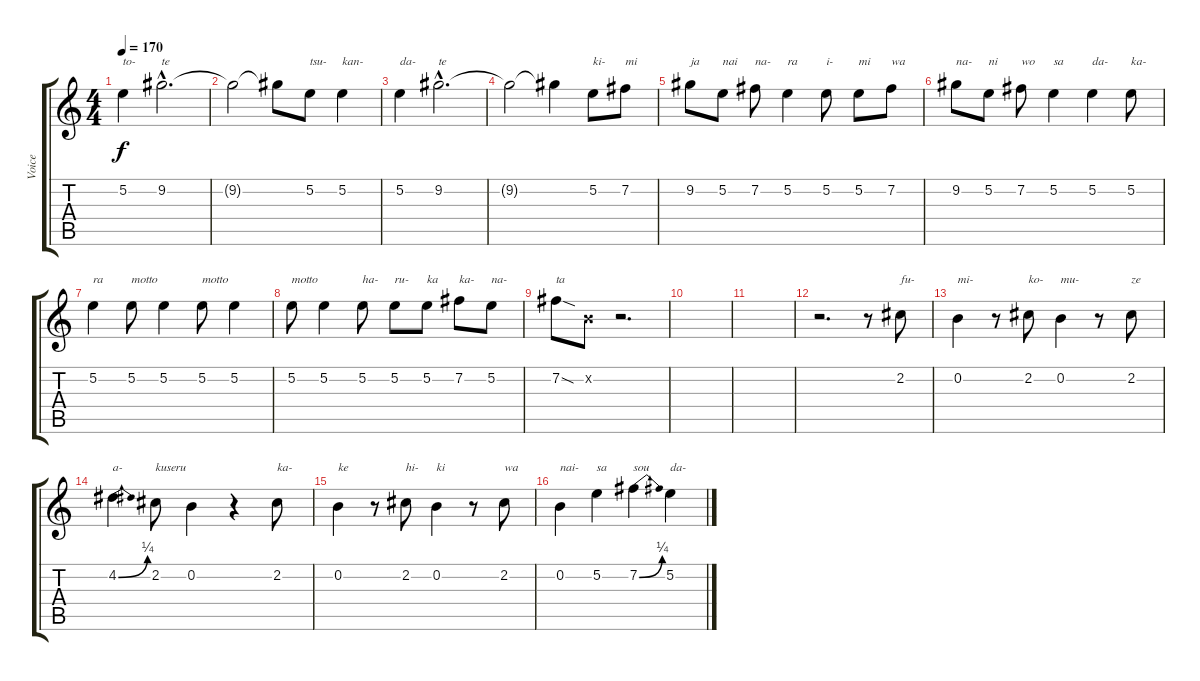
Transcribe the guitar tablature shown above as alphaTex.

\track ("Voice" "Voice") {instrument contrabass}
\staff {score tabs}
\tuning (E4 B3 G3 D3 A2 E2) {hide}
\ts (4 4)
\tempo 170
\clef g2
\ks c
5.2.4{txt "to-" dy f} 9.2{hac}.2{d txt "te"} |
9.2{t}.2 9.2{t}.8 5.2.8{txt "tsu-"} 5.2.4{txt "kan-"} |
5.2.4{txt "da-"} 9.2{hac}.2{d txt "te"} |
9.2{t}.2 9.2{t}.4 5.2.8{txt "ki-"} 7.2.8{txt "mi"} |
9.2.8{txt "ja"} 5.2.8{txt "nai"} 7.2.8{txt "na-"} 5.2.4{txt "ra"} 5.2.8{txt "i-"} 5.2.8{txt "mi"} 7.2.8{txt "wa"} |
9.2.8{txt "na-"} 5.2.8{txt "ni"} 7.2.8{txt "wo"} 5.2.4{txt "sa"} 5.2.4{txt "da-"} 5.2.8{txt "ka-"} |
5.2.4{txt "ra"} 5.2.8{txt "motto"} 5.2.4 5.2.8{txt "motto"} 5.2.4 |
5.2.8{txt "motto"} 5.2.4 5.2.8{txt "ha-"} 5.2.8{txt "ru-"} 5.2.8{txt "ka"} 7.2.8{txt "ka-"} 5.2.8{txt "na-"} |
7.2{sod}.8{txt "ta"} 0.2{x}.8 r.2{d} |
|
|
r.2{d} r.8 2.2.8{txt "fu-"} |
0.2.4{txt "mi-"} r.8 2.2.8{txt "ko-"} 0.2.4{txt "mu-"} r.8 2.2.8{txt "ze"} |
4.2{be (bend 0 0 60 1)}.4{txt "a-"} 2.2.8{txt "kuseru"} 0.2.4 r.4 2.2.8{txt "ka-"} |
0.2.4{txt "ke"} r.8 2.2.8{txt "hi-"} 0.2.4{txt "ki"} r.8 2.2.8{txt "wa"} |
0.2.4{txt "nai-"} 5.2.4{txt "sa"} 7.2{be (bend 0 0 60 1)}.4{txt "sou"} 5.2.4{txt "da-"}
